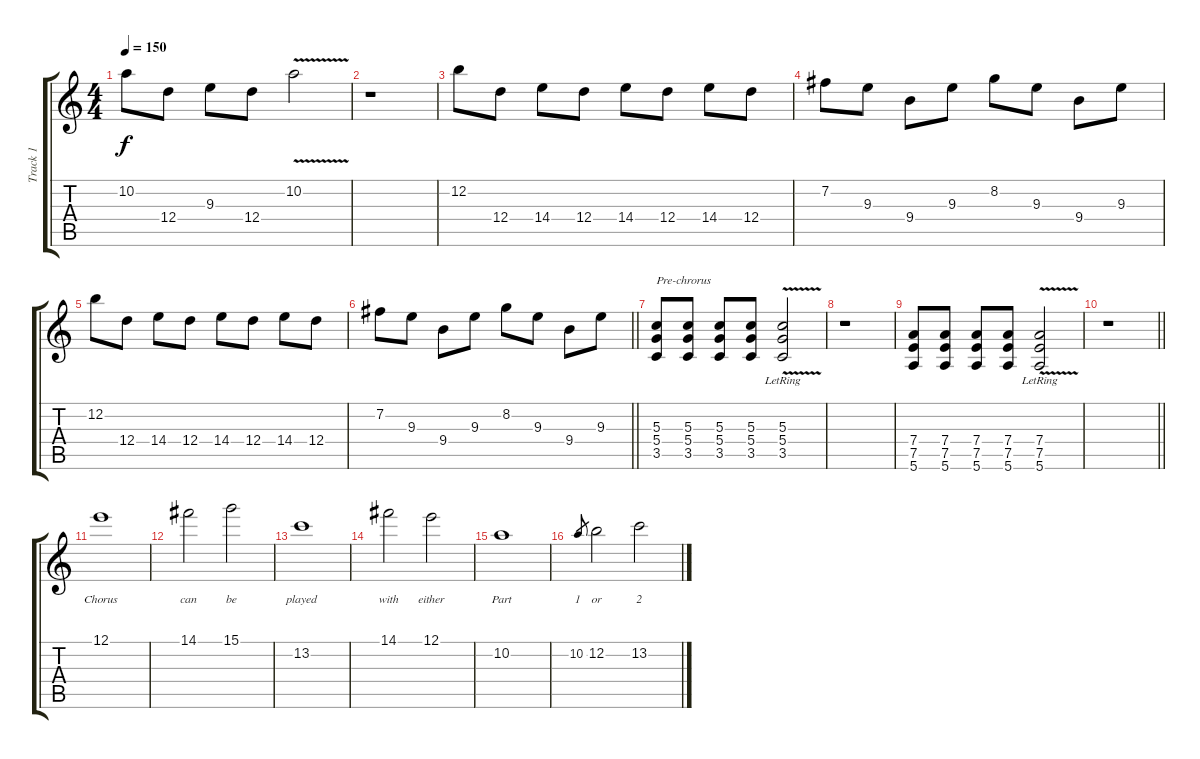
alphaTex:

\track ("Track 1" "Track 1") {instrument overdrivenguitar}
\staff {score tabs}
\tuning (E4 B3 G3 D3 A2 E2) {hide}
\ts (4 4)
\tempo 150
\clef g2
\ks c
10.2.8{dy f} 12.4.8 9.3.8 12.4.8 10.2{v}.2 |
r.1 |
12.2.8 12.4.8 14.4.8 12.4.8 14.4.8 12.4.8 14.4.8 12.4.8 |
7.2.8 9.3.8 9.4.8 9.3.8 8.2.8 9.3.8 9.4.8 9.3.8 |
12.2.8 12.4.8 14.4.8 12.4.8 14.4.8 12.4.8 14.4.8 12.4.8 |
\barLineRight lightlight
7.2.8 9.3.8 9.4.8 9.3.8 8.2.8 9.3.8 9.4.8 9.3.8 |
(5.3 5.4 3.5).8{txt "Pre-chrorus"} (5.3 5.4 3.5).8 (5.3 5.4 3.5).8 (5.3 5.4 3.5).8 (5.3 5.4 3.5{v lr}).2 |
r.1 |
(7.4 7.5 5.6).8 (7.4 7.5 5.6).8 (7.4 7.5 5.6).8 (7.4 7.5 5.6).8 (7.4{v lr} 7.5 5.6).2 |
\barLineRight lightlight
r.1 |
12.1.1{lyrics (0 "Chorus") lyrics (1 "") lyrics (2 "") lyrics (3 "") lyrics (4 "")} |
14.1.2{lyrics (0 "can") lyrics (1 "") lyrics (2 "") lyrics (3 "") lyrics (4 "")} 15.1.2{lyrics (0 "be") lyrics (1 "") lyrics (2 "") lyrics (3 "") lyrics (4 "")} |
13.2.1{lyrics (0 "played") lyrics (1 "") lyrics (2 "") lyrics (3 "") lyrics (4 "")} |
14.1.2{lyrics (0 "with") lyrics (1 "") lyrics (2 "") lyrics (3 "") lyrics (4 "")} 12.1.2{lyrics (0 "either") lyrics (1 "") lyrics (2 "") lyrics (3 "") lyrics (4 "")} |
10.2.1{lyrics (0 "Part") lyrics (1 "") lyrics (2 "") lyrics (3 "") lyrics (4 "")} |
10.2.8{lyrics (0 "1") lyrics (1 "") lyrics (2 "") lyrics (3 "") lyrics (4 "") gr} 12.2.2{lyrics (0 "or") lyrics (1 "") lyrics (2 "") lyrics (3 "") lyrics (4 "")} 13.2.2{lyrics (0 "2") lyrics (1 "") lyrics (2 "") lyrics (3 "") lyrics (4 "")}
